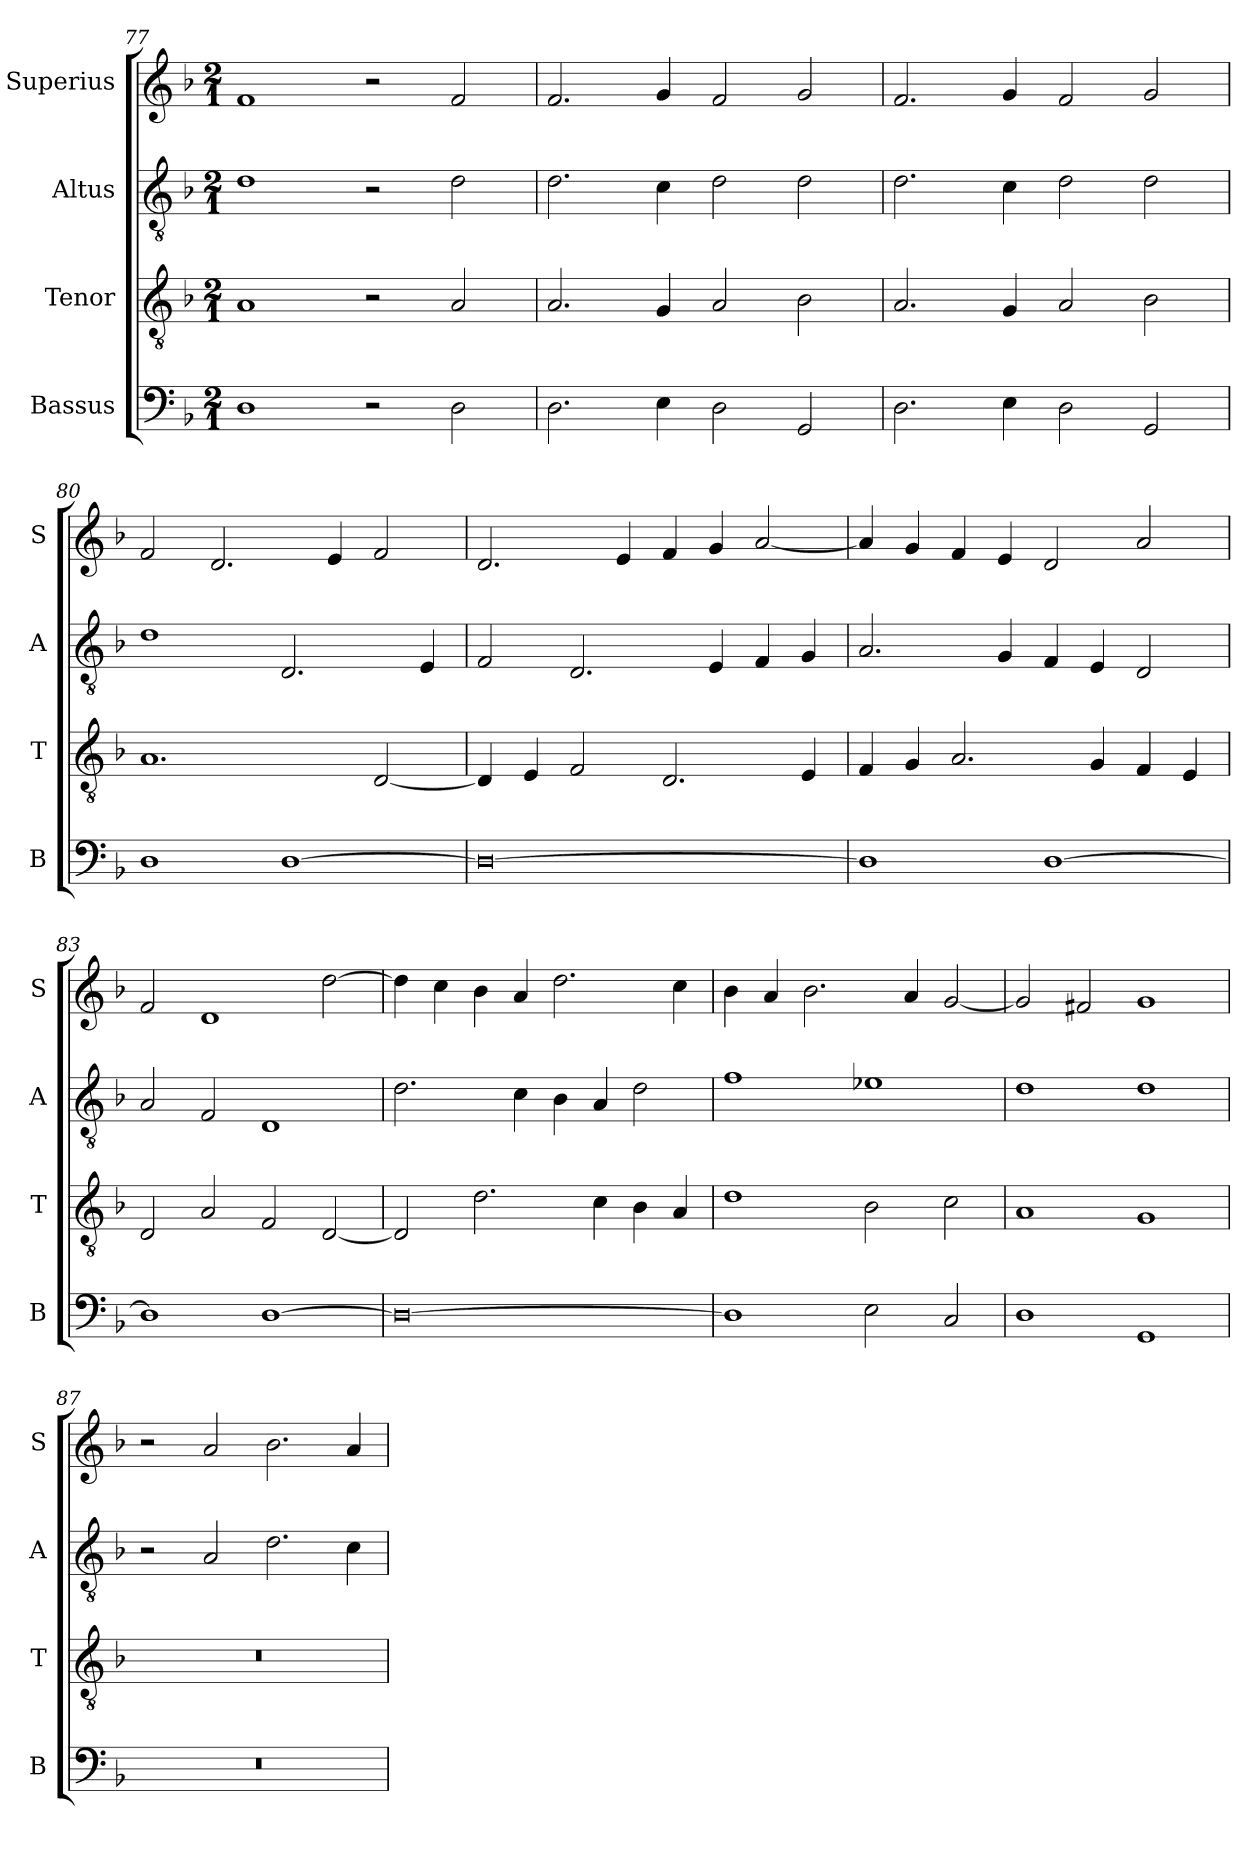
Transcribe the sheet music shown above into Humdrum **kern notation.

**kern	**kern	**kern	**kern
*part4	*part3	*part2	*part1
*staff4	*staff3	*staff2	*staff1
*I"Bassus	*I"Tenor	*I"Altus	*I"Superius
*I'B	*I'T	*I'A	*I'S
*clefF4	*clefGv2	*clefGv2	*clefG2
*k[b-]	*k[b-]	*k[b-]	*k[b-]
*F:	*F:	*F:	*F:
*M2/1	*M2/1	*M2/1	*M2/1
=77	=77	=77	=77
1D	1A	1d	1f
2r	2r	2r	2r
2D	2A	2d	2f
=78	=78	=78	=78
2.D	2.A	2.d	2.f
4E	4G	4c	4g
2D	2A	2d	2f
2GG	2B-	2d	2g
=79	=79	=79	=79
2.D	2.A	2.d	2.f
4E	4G	4c	4g
2D	2A	2d	2f
2GG	2B-	2d	2g
=80	=80	=80	=80
1D	1.A	1d	2f
.	.	.	2.d
[1D	.	2.D	.
.	.	.	4e
.	[2D	.	2f
.	.	4E	.
=81	=81	=81	=81
0D_	4D]	2F	2.d
.	4E	.	.
.	2F	2.D	.
.	.	.	4e
.	2.D	.	4f
.	.	4E	4g
.	.	4F	[2a
.	4E	4G	.
=82	=82	=82	=82
1D]	4F	2.A	4a]
.	4G	.	4g
.	2.A	.	4f
.	.	4G	4e
[1D	.	4F	2d
.	4G	4E	.
.	4F	2D	2a
.	4E	.	.
=83	=83	=83	=83
1D]	2D	2A	2f
.	2A	2F	1d
[1D	2F	1D	.
.	[2D	.	[2dd
=84	=84	=84	=84
0D_	2D]	2.d	4dd]
.	.	.	4cc
.	2.d	.	4b-
.	.	4c	4a
.	.	4B-	2.dd
.	4c	4A	.
.	4B-	2d	.
.	4A	.	4cc
=85	=85	=85	=85
1D]	1d	1f	4b-
.	.	.	4a
.	.	.	2.b-
2E	2B-	1e-X	.
.	.	.	4a
2C	2c	.	[2g
=86	=86	=86	=86
1D	1A	1d	2g]
.	.	.	2f#X
1GG	1G	1d	1g
=87	=87	=87	=87
0r	0r	2r	2r
.	.	2A	2a
.	.	2.d	2.b-
.	.	4c	4a
=	=	=	=
*-	*-	*-	*-
